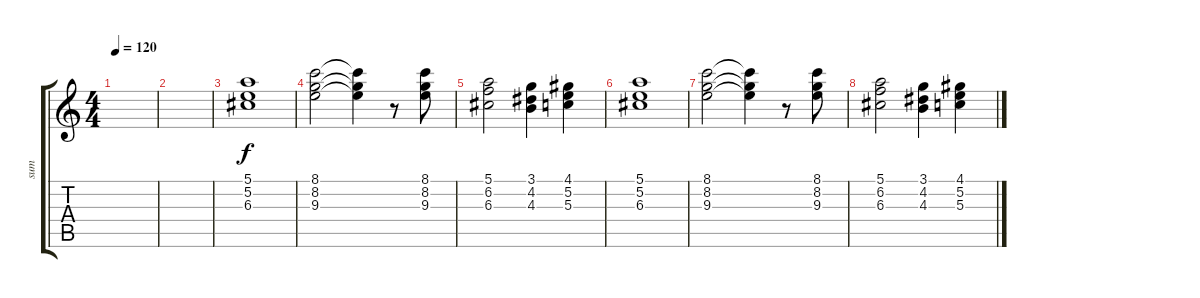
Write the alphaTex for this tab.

\track ("sum" "sum") {instrument electricbassfinger}
\staff {score tabs}
\tuning (E4 B3 G3 D3 A2 E2) {hide}
\ts (4 4)
\tempo 120
\clef g2
\ks c
|
|
(5.1 5.2 6.3).1{volume 6 instrument pad4choir} |
(8.1 8.2 9.3).2{volume 0} (8.1{t} 8.2{t} 9.3{t}).4 r.8 (8.1 8.2 9.3).8 |
(5.1 6.2 6.3).2 (3.1 4.2 4.3).4 (4.1 5.2 5.3).4 |
(5.1 5.2 6.3).1 |
(8.1 8.2 9.3).2 (8.1{t} 8.2{t} 9.3{t}).4 r.8 (8.1 8.2 9.3).8 |
(5.1 6.2 6.3).2 (3.1 4.2 4.3).4 (4.1 5.2 5.3).4
